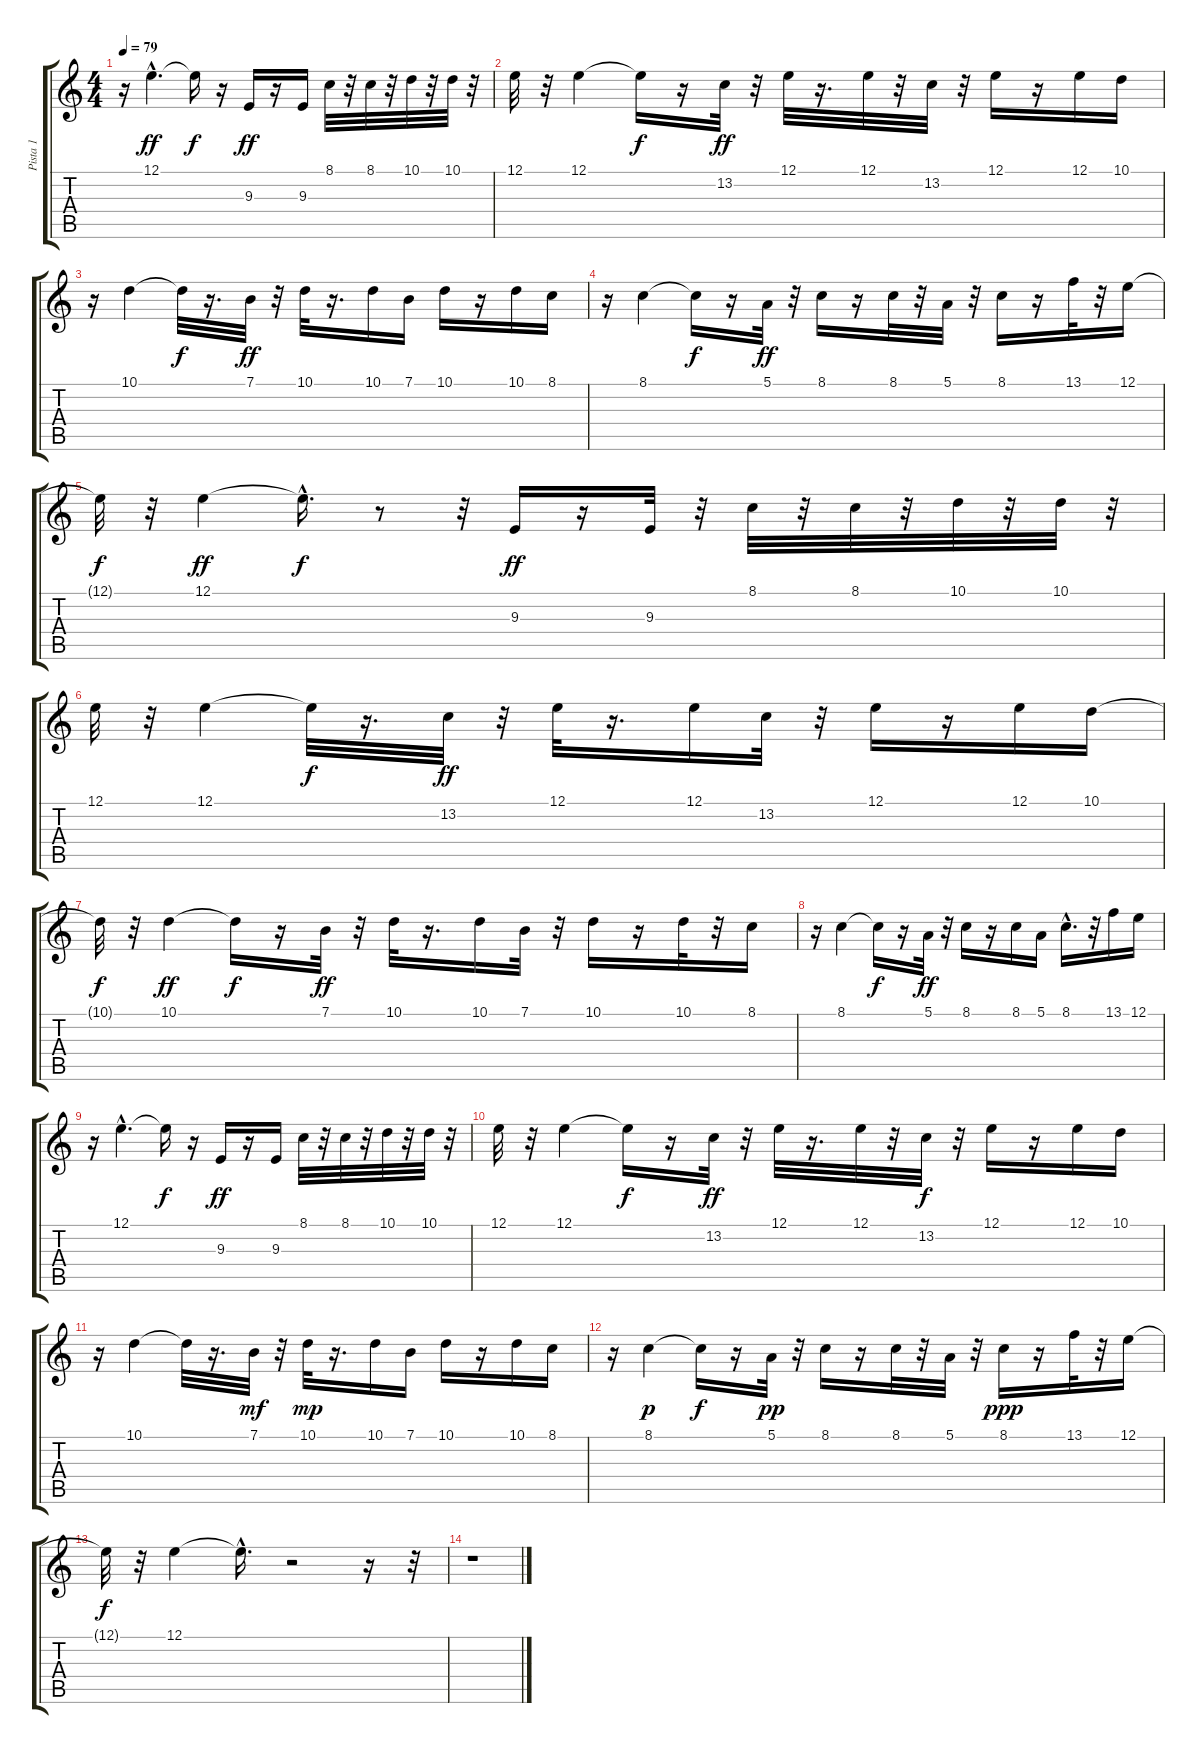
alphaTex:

\track ("Pista 1" "Pista 1") {instrument flute}
\staff {score tabs}
\tuning (E4 B3 G3 D3 A2 E2) {hide}
\ts (4 4)
\tempo 79
\clef g2
\ks c
r.16{dy ff} 12.1{hac}.4{d} 12.1{t}.16{dy f} r.16 9.3.16{dy ff} r.16 9.3.16 8.1.32 r.32 8.1.32 r.32 10.1.32 r.32 10.1.32 r.32 |
12.1.32 r.32 12.1.4 12.1{t}.16{dy f} r.16 13.2.32{dy ff} r.32 12.1.32 r.16{d} 12.1.32 r.32 13.2.32 r.32 12.1.16 r.16 12.1.16 10.1.16 |
r.16 10.1.4 10.1{t}.32{dy f} r.16{d} 7.1.32{dy ff} r.32 10.1.32 r.16{d} 10.1.16 7.1.16 10.1.16 r.16 10.1.16 8.1.16 |
r.16 8.1.4 8.1{t}.16{dy f} r.16 5.1.32{dy ff} r.32 8.1.16 r.16 8.1.32 r.32 5.1.32 r.32 8.1.16 r.16 13.1.32 r.32 12.1.16 |
12.1{t}.32{dy f} r.32 12.1.4{dy ff} 12.1{hac t}.16{d dy f} r.8 r.32 9.3.16{dy ff} r.16 9.3.32 r.32 8.1.32 r.32 8.1.32 r.32 10.1.32 r.32 10.1.32 r.32 |
12.1.32 r.32 12.1.4 12.1{t}.32{dy f} r.16{d} 13.2.32{dy ff} r.32 12.1.32 r.16{d} 12.1.16 13.2.32 r.32 12.1.16 r.16 12.1.16 10.1.16 |
10.1{t}.32{dy f} r.32 10.1.4{dy ff} 10.1{t}.16{dy f} r.16 7.1.32{dy ff} r.32 10.1.32 r.16{d} 10.1.16 7.1.32 r.32 10.1.16 r.16 10.1.32 r.32 8.1.16 |
r.16 8.1.4 8.1{t}.16{dy f} r.16 5.1.32{dy ff} r.32 8.1.16 r.16 8.1.16 5.1.16 8.1{hac}.16{d} r.32 13.1.16 12.1.16 |
r.16 12.1{hac}.4{d} 12.1{t}.16{dy f} r.16 9.3.16{dy ff} r.16 9.3.16 8.1.32 r.32 8.1.32 r.32 10.1.32 r.32 10.1.32 r.32 |
12.1.32 r.32 12.1.4 12.1{t}.16{dy f} r.16 13.2.32{dy ff} r.32 12.1.32 r.16{d} 12.1.32 r.32 13.2.32{dy f} r.32 12.1.16 r.16 12.1.16 10.1.16 |
r.16 10.1.4 10.1{t}.32 r.16{d} 7.1.32{dy mf} r.32 10.1.32{dy mp} r.16{d} 10.1.16 7.1.16 10.1.16 r.16 10.1.16 8.1.16 |
r.16 8.1.4{dy p} 8.1{t}.16{dy f} r.16 5.1.32{dy pp} r.32 8.1.16 r.16 8.1.32 r.32 5.1.32 r.32 8.1.16{dy ppp} r.16 13.1.32 r.32 12.1.16 |
12.1{t}.32{dy f} r.32 12.1.4 12.1{hac t}.16{d} r.2 r.16 r.32 |
r.1
